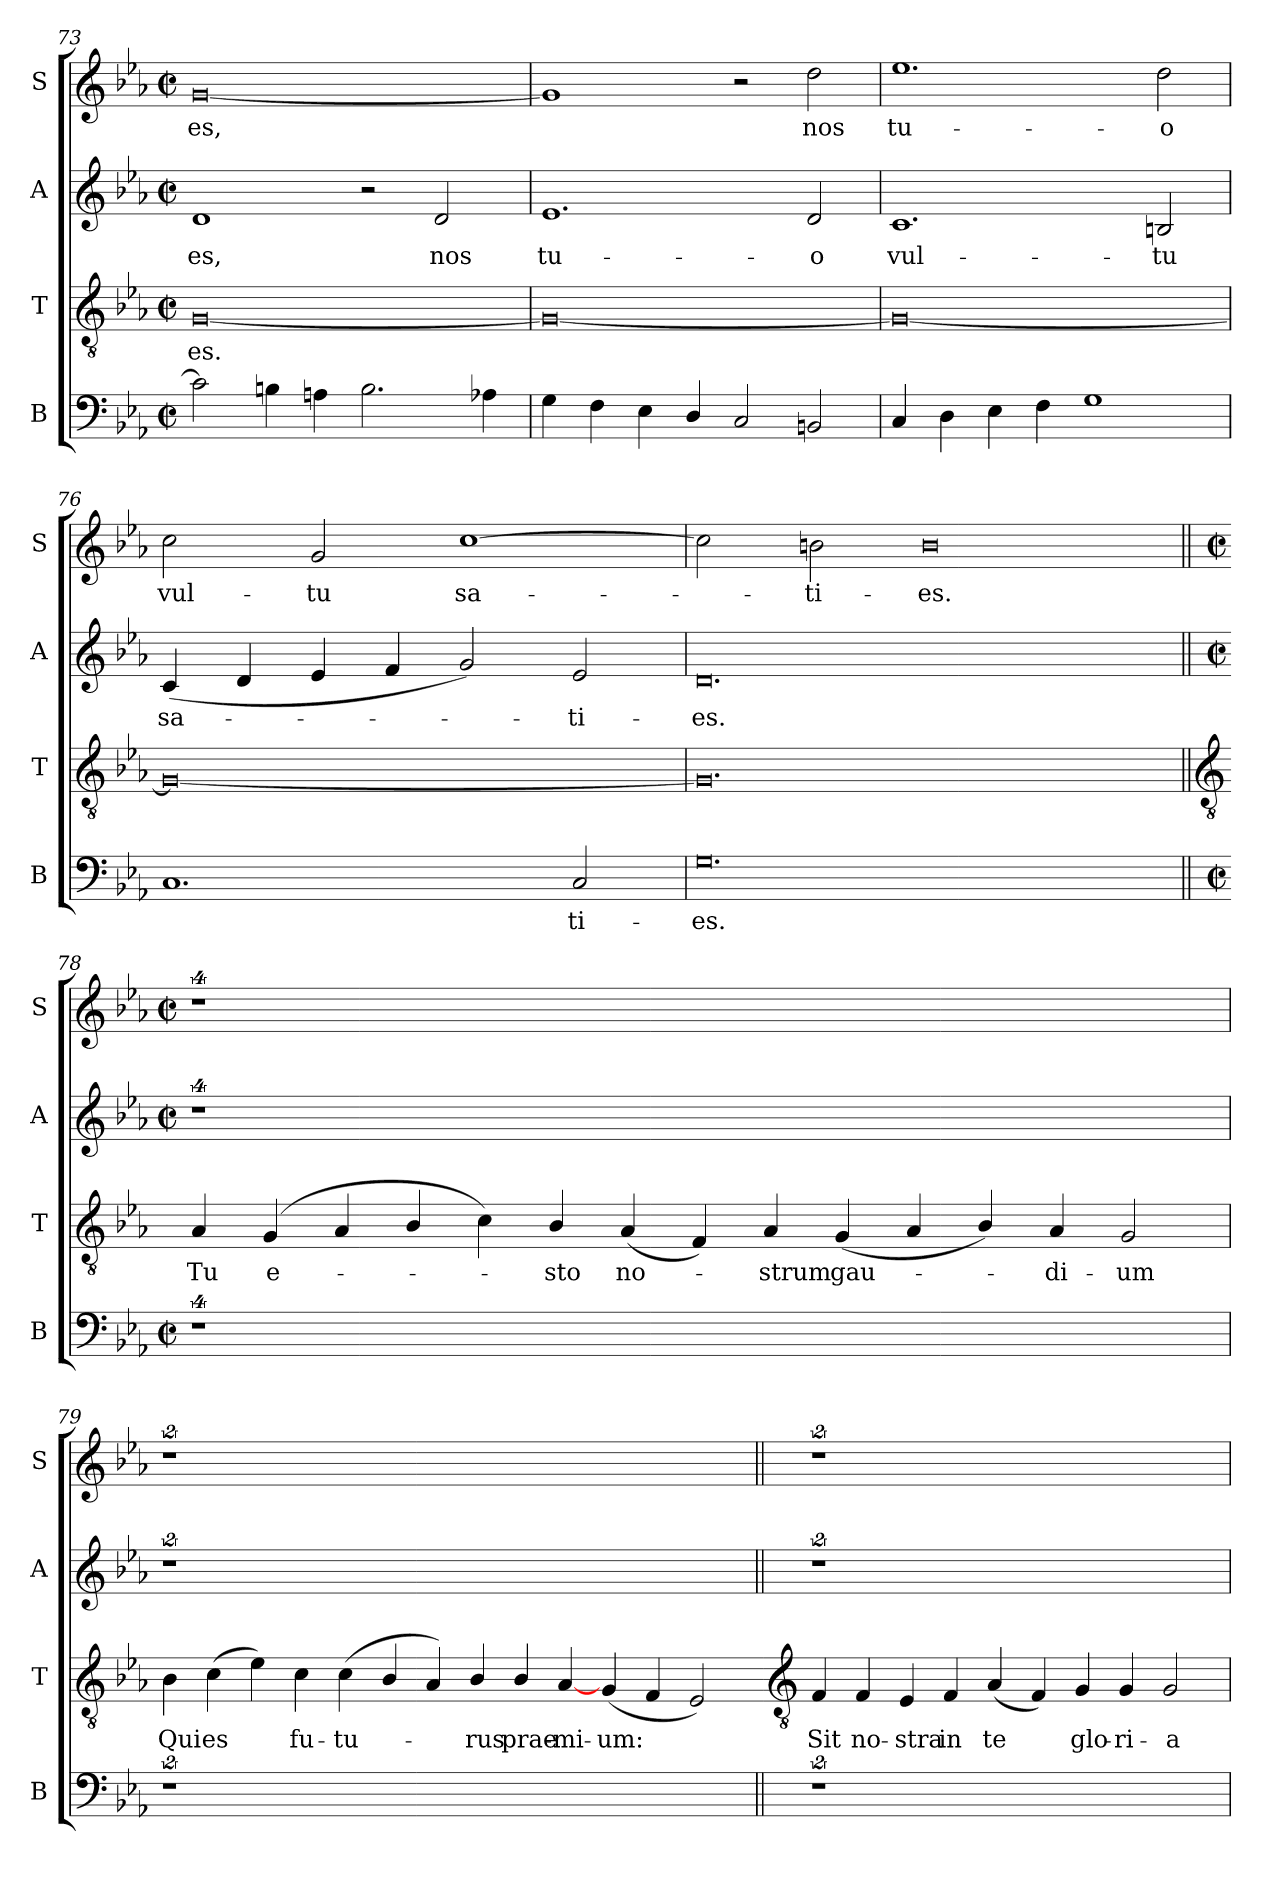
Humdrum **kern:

**kern	**text	**kern	**text	**kern	**text	**kern	**text
*part4	*part4	*part3	*part3	*part2	*part2	*part1	*part1
*staff4	*staff4	*staff3	*staff3	*staff2	*staff2	*staff1	*staff1
*I"B	*	*I"T	*	*I"A	*	*I"S	*
*I'B	*	*I'T	*	*I'A	*	*I'S	*
*clefF4	*	*clefGv2	*	*clefG2	*	*clefG2	*
*k[b-e-a-]	*	*k[b-e-a-]	*	*k[b-e-a-]	*	*k[b-e-a-]	*
*E-:	*	*E-:	*	*E-:	*	*E-:	*
*M4/2	*	*M4/2	*	*M4/2	*	*M4/2	*
*met(c|)	*	*met(c|)	*	*met(c|)	*	*met(c|)	*
=73	=73	=73	=73	=73	=73	=73	=73
!	!	!	!LO:LY:b	!	!LO:LY:b	!	!LO:LY:b
2c]	.	[0G	-es.	1d	-es,	[0g	-es,
4Bn	.	.	.	.	.	.	.
4A	.	.	.	.	.	.	.
2.B	.	.	.	2r	.	.	.
!	!	!	!	!	!LO:LY:b	!	!
.	.	.	.	2d	nos	.	.
4A-	.	.	.	.	.	.	.
=74	=74	=74	=74	=74	=74	=74	=74
!	!	!	!	!	!LO:LY:b	!	!
4G	.	0G_	.	1.e-	tu-	1g]	.
4F	.	.	.	.	.	.	.
4E-	.	.	.	.	.	.	.
4D/	.	.	.	.	.	.	.
2C/	.	.	.	.	.	2r	.
!	!	!	!	!	!LO:LY:b	!	!LO:LY:b
2BBn/	.	.	.	2d	-o	2dd	nos
=75	=75	=75	=75	=75	=75	=75	=75
!	!	!	!	!	!LO:LY:b	!	!LO:LY:b
4C/	.	0G_	.	1.c	vul-	1.ee-	tu-
4D	.	.	.	.	.	.	.
4E-	.	.	.	.	.	.	.
4F	.	.	.	.	.	.	.
1G	.	.	.	.	.	.	.
!	!	!	!	!	!LO:LY:b	!	!LO:LY:b
.	.	.	.	2Bn	-tu	2dd	-o
=76	=76	=76	=76	=76	=76	=76	=76
!	!	!	!	!	!LO:LY:b	!	!LO:LY:b
1.C	.	0G_	.	(<4c	sa-	2cc	vul-
.	.	.	.	4d	.	.	.
!	!	!	!	!	!	!	!LO:LY:b
.	.	.	.	4e-	.	2g	-tu
.	.	.	.	4f	.	.	.
!	!	!	!	!	!	!	!LO:LY:b
.	.	.	.	2g)	.	[1cc	sa-
!	!LO:LY:b	!	!	!	!LO:LY:b	!	!
2C	ti-	.	.	2e-	ti-	.	.
=77	=77	=77	=77	=77	=77	=77	=77
!	!LO:LY:b	!	!	!	!LO:LY:b	!	!
0.G	-es.	0.G]	.	0.d	-es.	2cc]	.
!	!	!	!	!	!	!	!LO:LY:b
.	.	.	.	.	.	2bn	ti-
!	!	!	!	!	!	!	!LO:LY:b
.	.	.	.	.	.	0b	-es.
!!LO:LB:g=z
=78||	=78||	=78||	=78||	=78||	=78||	=78||	=78||
*	*	*clefGv2	*	*	*	*	*
*M4/2	*	*	*	*M4/2	*	*M4/2	*
*met(c|)	*	*	*	*met(c|)	*	*met(c|)	*
!	!	!	!LO:LY:b	!	!	!	!
4%15r	.	4A-	Tu	4%15r	.	4%15r	.
!	!	!	!LO:LY:b	!	!	!	!
.	.	(<4G	e-	.	.	.	.
.	.	4A-	.	.	.	.	.
.	.	4B-/	.	.	.	.	.
.	.	4c)	.	.	.	.	.
!	!	!	!LO:LY:b	!	!	!	!
.	.	4B-/	sto	.	.	.	.
!	!	!	!LO:LY:b	!	!	!	!
.	.	(<4A-	no-	.	.	.	.
.	.	4F)	.	.	.	.	.
!	!	!	!LO:LY:b	!	!	!	!
.	.	4A-	strum	.	.	.	.
!	!	!	!LO:LY:b	!	!	!	!
.	.	(<4G	gau-	.	.	.	.
.	.	4A-	.	.	.	.	.
.	.	4B-/)	.	.	.	.	.
!	!	!	!LO:LY:b	!	!	!	!
.	.	4A-	di-	.	.	.	.
!	!	!	!LO:LY:b	!	!	!	!
.	.	2G	-um	.	.	.	.
=79	=79	=79	=79	=79	=79	=79	=79
!	!	!	!LO:LY:b	!	!	!	!
2%7r	.	4B-	Qui	2%7r	.	2%7r	.
!	!	!	!LO:LY:b	!	!	!	!
.	.	(>4c	es	.	.	.	.
.	.	4e-)	.	.	.	.	.
!	!	!	!LO:LY:b	!	!	!	!
.	.	4c	fu-	.	.	.	.
!	!	!	!LO:LY:b	!	!	!	!
.	.	(<4c	-tu-	.	.	.	.
.	.	4B-/	.	.	.	.	.
.	.	4A-)	.	.	.	.	.
!	!	!	!LO:LY:b	!	!	!	!
.	.	4B-/	rus	.	.	.	.
!	!	!	!LO:LY:b	!	!	!	!
.	.	4B-/	prae-	.	.	.	.
!	!	!	!LO:LY:b	!	!	!	!
.	.	[4A-	-mi-	.	.	.	.
!	!	!	!LO:LY:b	!	!	!	!
.	.	(<4G	-um:	.	.	.	.
.	.	4F	.	.	.	.	.
.	.	2E-)	.	.	.	.	.
!!LO:LB:g=z
=80||	=80||	=80-	=80||	=80||	=80||	=80||	=80||
*	*	*clefGv2	*	*	*	*	*
!	!	!	!LO:LY:b	!	!	!	!
2%5r	.	4F	Sit	2%5r	.	2%5r	.
!	!	!	!LO:LY:b	!	!	!	!
.	.	4F	no-	.	.	.	.
!	!	!	!LO:LY:b	!	!	!	!
.	.	4E-	-stra	.	.	.	.
!	!	!	!LO:LY:b	!	!	!	!
.	.	4F	in	.	.	.	.
!	!	!	!LO:LY:b	!	!	!	!
.	.	(<4A-	te	.	.	.	.
.	.	4F)	.	.	.	.	.
!	!	!	!LO:LY:b	!	!	!	!
.	.	4G	glo-	.	.	.	.
!	!	!	!LO:LY:b	!	!	!	!
.	.	4G	-ri-	.	.	.	.
!	!	!	!LO:LY:b	!	!	!	!
.	.	2G	-a	.	.	.	.
=	=	=	=	=	=	=	=
*-	*-	*-	*-	*-	*-	*-	*-
